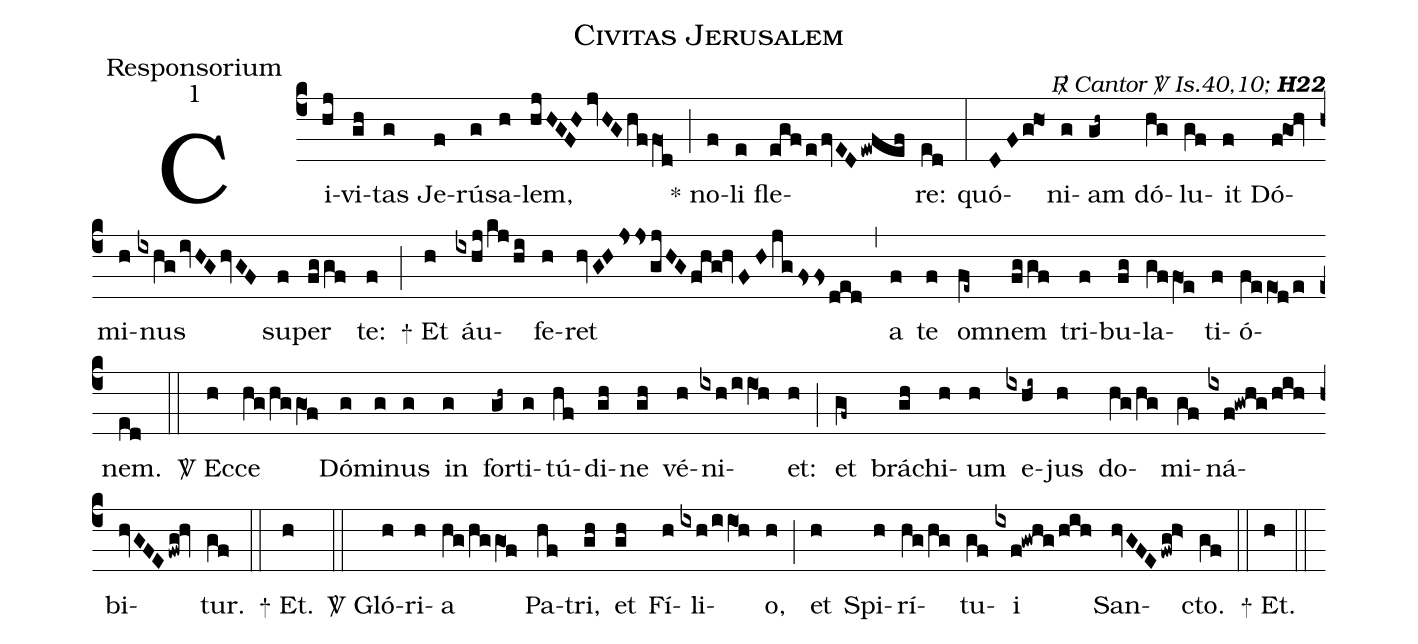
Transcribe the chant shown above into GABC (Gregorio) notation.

name:Civitas Jerusalem;
office-part:Responsorium;
mode:1;
commentary:{\itshape\mdseries \Rbar\ Cantor  \Vbar\ Is.40,10;\/} {\bfseries H22};
%%
(c4) Ci(hj)vi(gh)tas(g) Je(f)rú(g)sa(h)lem,(hjHGFHjvHGhffO1d) (;)
<sp>*</sp> no(f)li(e) fle(egfefvEDewfef)re:(ed) (:)
quó(DFg!ho1)ni(g)am(gh~) dó(hg)lu(gf)it(f) Dó(f!go1!hv)mi(h)nus(ixhgivHGhvGF) su(f)per(fggf) te:(f) (;)
<sp>+</sp> Et(h) áu(ixhj/kj/hi)fe(h)ret(hvGHJssgjHGfhg!hvFHjgFssded) (,)
a(f) te(f) om(fe~)nem(fg/gf) tri(f)bu(fg)la(gffO1e)ti(f)ó(feeO1d/e)nem.(ed) (::)
<sp>V/</sp> Ec(h)ce(hg/hggO1f) Dó(g)mi(g)nus(g) in(g) for(gh~)ti(g)tú(hf)di(gh)ne(gh) vé(h)ni(ixh/iiO1h)et:(h) (;)
et(gf~) brá(gh)chi(h)um(h) e(ixhi~)jus(h) do(hg/hg)mi(gf)ná(ixf!gwhg/hih)bi(hvGFEfwg!hv)tur.(gf) (::)
<sp>+</sp> Et.(h) (::)
<sp>V/</sp> Gló(h)ri(h)a(hg/hggO1f) Pa(hf)tri,(gh) et(gh) Fí(h)li(ixh/iiO1!h)o,(h) (;)
et(h) Spi(h)rí(hg/hg)tu(gf)i(ixf!gwhg/hih) San(hvGFEfwg!h>)cto.(gf) (::)
<sp>+</sp> Et.(h) (::)
